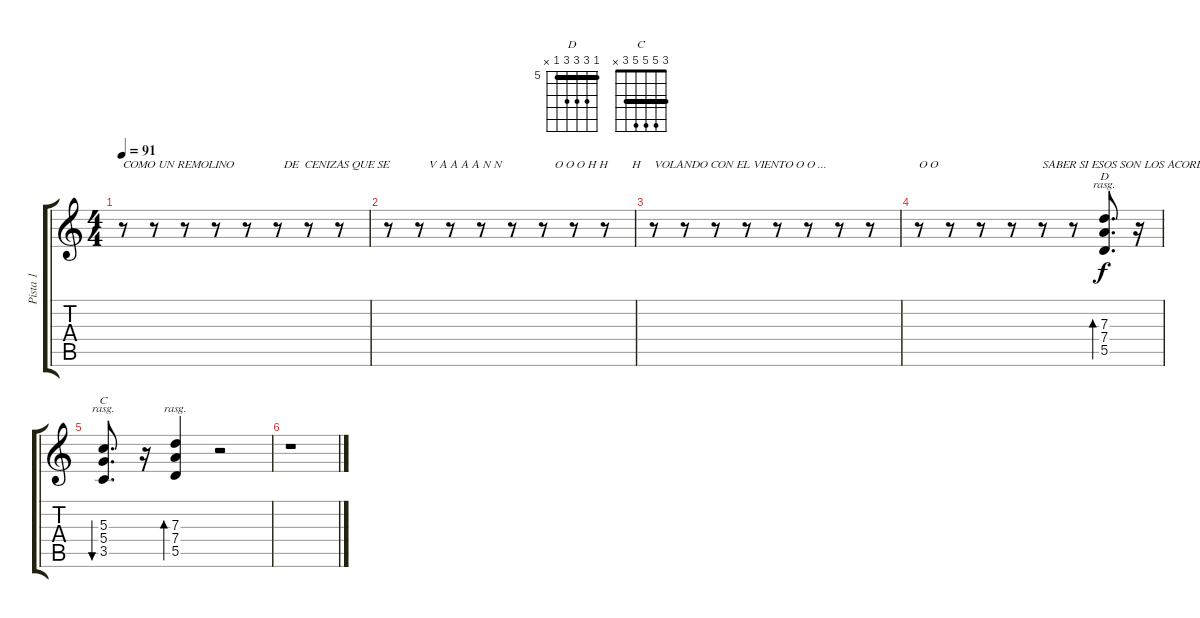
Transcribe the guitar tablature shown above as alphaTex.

\track ("Pista 1" "Pista 1") {instrument electricguitarclean}
\staff {score tabs}
\tuning (E4 B3 G3 D3 A2 E2) {hide}
\chord ("D" 5 7 7 7 5 x) {firstfret 5 barre 5}
\chord ("C" 3 5 5 5 3 x) {barre 3}
\ts (4 4)
\tempo 91
\clef g2
\ks c
r.8{txt "COMO UN REMOLINO" dy f} r.8 r.8 r.8 r.8 r.8{txt "  DE  CENIZAS QUE SE"} r.8 r.8 |
r.8 r.8{txt "   V A A A A N N"} r.8 r.8 r.8 r.8{txt "    O O O H H"} r.8 r.8{txt "         H"} |
r.8{txt "VOLANDO CON EL VIENTO O O ..."} r.8 r.8 r.8 r.8 r.8 r.8 r.8 |
r.8{txt "O O "} r.8 r.8 r.8 r.8{txt "SABER SI ESOS SON LOS ACORDES??"} r.8 (7.3 7.4 5.5).8{d bd 120 ch "D" rasg ii} r.16 |
(5.3 5.4 3.5).8{d bu 120 ch "C" rasg ii} r.16 (7.3 7.4 5.5).4{bd 120 rasg ii} r.2 |
r.1
